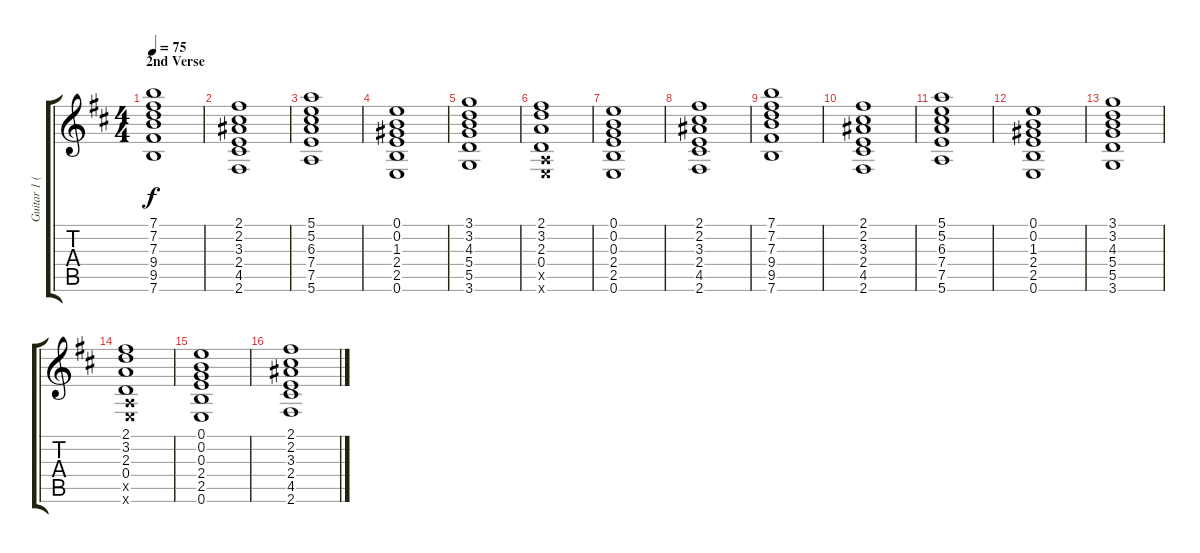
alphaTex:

\track ("Guitar 1 (12-string)" "Guitar 1 (") {instrument acousticguitarsteel}
\staff {score tabs}
\tuning (E4 B3 G3 D3 A2 E2) {hide}
\ts (4 4)
\section ("" "2nd Verse")
\tempo 75
\clef g2
\ks bminor
(7.1 7.2 7.3 9.4 9.5 7.6).1{dy f} |
(2.1 2.2 3.3 2.4 4.5 2.6).1 |
(5.1 5.2 6.3 7.4 7.5 5.6).1 |
(0.1 0.2 1.3 2.4 2.5 0.6).1 |
(3.1 3.2 4.3 5.4 5.5 3.6).1 |
(2.1 3.2 2.3 0.4 0.5{x} 0.6{x}).1 |
(0.1 0.2 0.3 2.4 2.5 0.6).1 |
(2.1 2.2 3.3 2.4 4.5 2.6).1 |
(7.1 7.2 7.3 9.4 9.5 7.6).1 |
(2.1 2.2 3.3 2.4 4.5 2.6).1 |
(5.1 5.2 6.3 7.4 7.5 5.6).1 |
(0.1 0.2 1.3 2.4 2.5 0.6).1 |
(3.1 3.2 4.3 5.4 5.5 3.6).1 |
(2.1 3.2 2.3 0.4 0.5{x} 0.6{x}).1 |
(0.1 0.2 0.3 2.4 2.5 0.6).1 |
(2.1 2.2 3.3 2.4 4.5 2.6).1
